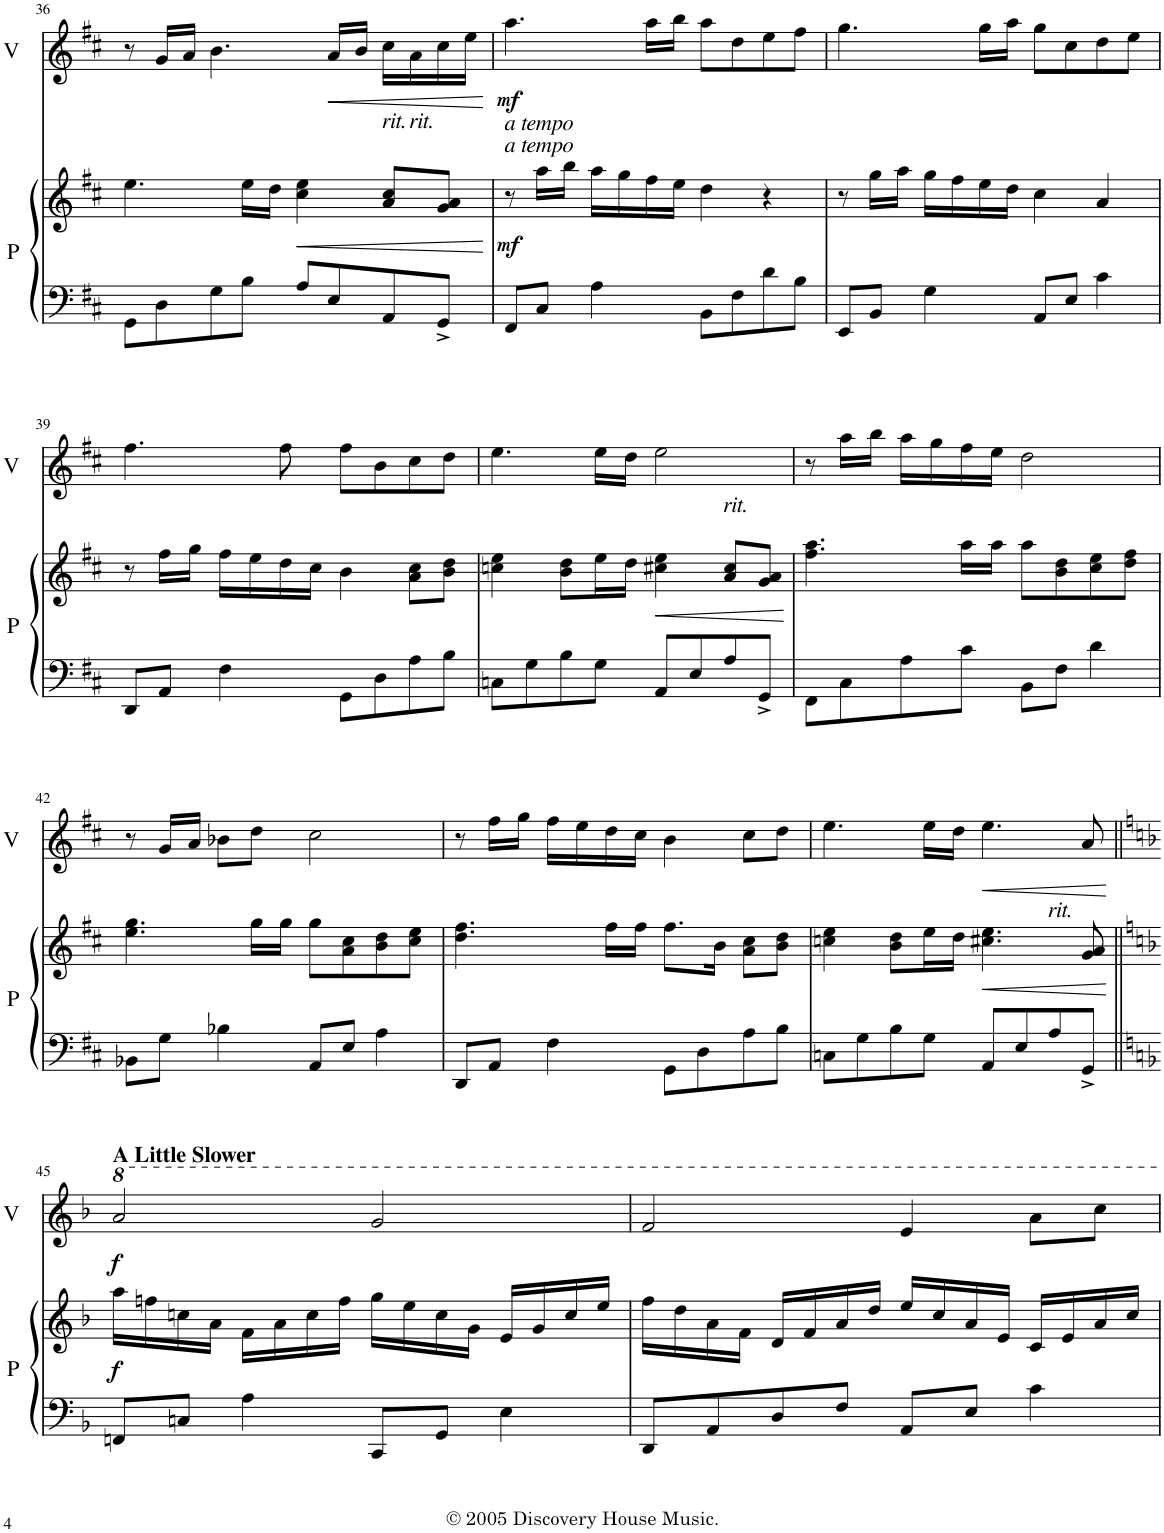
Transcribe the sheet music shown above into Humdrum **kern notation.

**kern	**kern	**dynam	**kern	**dynam
*part2	*part2	*part2	*part1	*part1
*staff3	*staff2	*staff2/3	*staff1	*staff1
*I"Piano	*	*	*I"Violin	*
*I'P	*	*	*I'V	*
!!LO:PB:g=z
*clefF4	*clefG2	*	*clefG2	*
*k[f#c#]	*k[f#c#]	*	*k[f#c#]	*
*M4/4	*M4/4	*	*M4/4	*
=36	=36	=36	=36	=36
8GG\L	4.ee\	.	8r	.
8D\	.	.	16g/LL	.
.	.	.	16a/JJ	.
8G\	.	.	4.b\	.
8B\J	16ee\LL	.	.	.
.	16dd\JJ	.	.	.
!	!	!LO:HP:b	!	!
8A/L	4cc#\ 4ee\	<	.	.
!	!	!	!	!LO:HP:b
8E/	.	.	16a/LL	<
.	.	.	16b/JJ	.
!	!	!	!LO:TX:b:i:t=rit.	!
8AA/	8a/ 8cc#/L	.	16cc#\LL	.
!	!	!	!LO:TX:b:i:t=rit.	!
.	.	.	16a\	.
8GG^/J	8g/ 8a/J	.	16cc#\	.
.	.	.	16ee\JJ	.
.	.	[	.	[
=37	=37	=37	=37	=37
!	!	!	!LO:TX:b:i:t=a tempo	!
!	!	!	!LO:TX:b:i:t=a tempo	!
!	!	!LO:DY:b	!	!LO:DY:b
8FF#/L	8r	mf	4.aa\	mf
8C#/J	16aa\LL	.	.	.
.	16bb\JJ	.	.	.
4A\	16aa\LL	.	.	.
.	16gg\	.	.	.
.	16ff#\	.	16aa\LL	.
.	16ee\JJ	.	16bb\JJ	.
8BB\L	4dd\	.	8aa\L	.
8F#\	.	.	8dd\	.
8d\	4r	.	8ee\	.
8B\J	.	.	8ff#\J	.
=38	=38	=38	=38	=38
8EE/L	8r	.	4.gg\	.
8BB/J	16gg\LL	.	.	.
.	16aa\JJ	.	.	.
4G\	16gg\LL	.	.	.
.	16ff#\	.	.	.
.	16ee\	.	16gg\LL	.
.	16dd\JJ	.	16aa\JJ	.
8AA/L	4cc#\	.	8gg\L	.
8E/J	.	.	8cc#\	.
4c#\	4a/	.	8dd\	.
.	.	.	8ee\J	.
!!LO:LB:g=z
=39	=39	=39	=39	=39
8DD/L	8r	.	4.ff#\	.
8AA/J	16ff#\LL	.	.	.
.	16gg\JJ	.	.	.
4F#\	16ff#\LL	.	.	.
.	16ee\	.	.	.
.	16dd\	.	8ff#\	.
.	16cc#\JJ	.	.	.
8GG\L	4b\	.	8ff#\L	.
8D\	.	.	8b\	.
8A\	8a\ 8cc#\L	.	8cc#\	.
8B\J	8b\ 8dd\J	.	8dd\J	.
=40	=40	=40	=40	=40
*	*	*	*^	*
8Cn\L	4ccn\ 4ee\	.	4.ee\	2.ryy	.
8G\	.	.	.	.	.
8B\	8b\ 8dd\L	.	.	.	.
8G\J	16ee\L	.	16ee\LL	.	.
.	16dd\JJ	.	16dd\JJ	.	.
!	!	!LO:HP:b	!	!	!
8AA/L	4cc#X\ 4ee\	<	2ee\	.	.
8E/	.	.	.	.	.
!	!	!	!	!LO:TX:b:i:t=rit.	!
8A/	8a/ 8cc#/L	.	.	4ryy	.
8GG^/J	8g/ 8a/J	.	.	.	.
.	.	[	.	.	.
*	*	*	*v	*v	*
=41	=41	=41	=41	=41
8FF#\L	4.ff#\ 4.aa\	.	8r	.
8C#\	.	.	16aa\LL	.
.	.	.	16bb\JJ	.
8A\	.	.	16aa\LL	.
.	.	.	16gg\	.
8c#\J	16aa\LL	.	16ff#\	.
.	16aa\JJ	.	16ee\JJ	.
8BB\L	8aa\L	.	2dd\	.
8F#\J	8b\ 8dd\	.	.	.
4d\	8cc#\ 8ee\	.	.	.
.	8dd\ 8ff#\J	.	.	.
!!LO:LB:g=z
=42	=42	=42	=42	=42
8BB-X\L	4.ee\ 4.gg\	.	8r	.
8G\J	.	.	16g/LL	.
.	.	.	16a/JJ	.
4B-X\	.	.	8b-X\L	.
.	16gg\LL	.	8dd\J	.
.	16gg\JJ	.	.	.
8AA/L	8gg\L	.	2cc#\	.
8E/J	8a\ 8cc#\	.	.	.
4A\	8b\ 8dd\	.	.	.
.	8cc#\ 8ee\J	.	.	.
=43	=43	=43	=43	=43
8DD/L	4.dd\ 4.ff#\	.	8r	.
8AA/J	.	.	16ff#\LL	.
.	.	.	16gg\JJ	.
4F#\	.	.	16ff#\LL	.
.	.	.	16ee\	.
.	16ff#\LL	.	16dd\	.
.	16ff#\JJ	.	16cc#\JJ	.
8GG\L	8.ff#\L	.	4b\	.
8D\	.	.	.	.
.	16b\Jk	.	.	.
8A\	8a\ 8cc#\L	.	8cc#\L	.
8B\J	8b\ 8dd\J	.	8dd\J	.
=44	=44	=44	=44	=44
*	*	*	*^	*
8Cn\L	4ccn\ 4ee\	.	4.ee\	2.ryy	.
8G\	.	.	.	.	.
8B\	8b\ 8dd\L	.	.	.	.
8G\J	16ee\L	.	16ee\LL	.	.
.	16dd\JJ	.	16dd\JJ	.	.
!	!	!LO:HP:b	!	!	!LO:HP:b
8AA/L	4.cc#X\ 4.ee\	<	4.ee\	.	<
8E/	.	.	.	.	.
!	!	!	!	!LO:TX:b:i:t=rit.	!
8A/	.	.	.	4ryy	.
8GG^/J	8g/ 8a/	.	8a/	.	.
.	.	[	.	.	[
*	*	*	*v	*v	*
!!LO:LB:g=z
=45||	=45||	=45||	=45||	=45||
*k[b-]	*k[b-]	*	*k[b-]	*
*	*	*	*^	*
!	!	!	!LO:TX:a:B:t=A Little Slower	!	!
!	!	!LO:DY:b	!	!	!LO:DY:b
*	*	*	*v	*v	*
8FFn/L	16aa\LL	f	2aa/	f
.	16ffn\	.	.	.
8Cn/J	16ccn\	.	.	.
.	16a\JJ	.	.	.
4A\	16f\LL	.	.	.
.	16a\	.	.	.
.	16cc\	.	.	.
.	16ff\JJ	.	.	.
8CC/L	16gg\LL	.	2gg/	.
.	16ee\	.	.	.
8GG/J	16cc\	.	.	.
.	16g\JJ	.	.	.
4E\	16e/LL	.	.	.
.	16g/	.	.	.
.	16cc/	.	.	.
.	16ee/JJ	.	.	.
=46	=46	=46	=46	=46
8DD/L	16ff\LL	.	2ff/	.
.	16dd\	.	.	.
8AA/	16a\	.	.	.
.	16f\JJ	.	.	.
8D/	16d/LL	.	.	.
.	16f/	.	.	.
8F/J	16a/	.	.	.
.	16dd/JJ	.	.	.
8AA/L	16ee/LL	.	4ee/	.
.	16cc/	.	.	.
8E/J	16a/	.	.	.
.	16e/JJ	.	.	.
4c\	16c/LL	.	8aa\L	.
.	16e/	.	.	.
.	16a/	.	8ccc\J	.
.	16cc/JJ	.	.	.
=	=	=	=	=
*-	*-	*-	*-	*-
